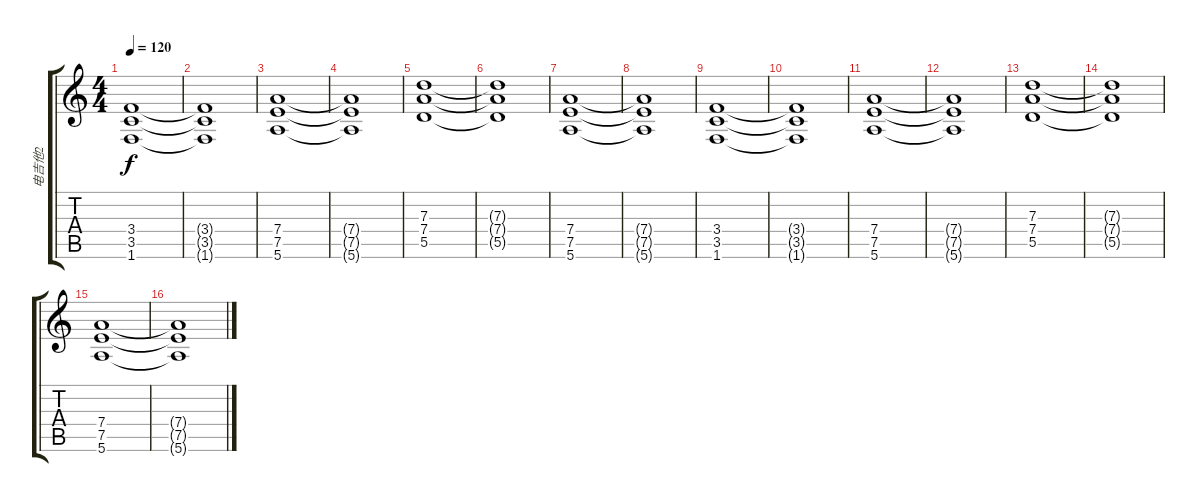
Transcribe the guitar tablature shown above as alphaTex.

\track ("电吉他2" "电吉他2") {instrument distortionguitar}
\staff {score tabs}
\tuning (E4 B3 G3 D3 A2 E2) {hide}
\ts (4 4)
\tempo 120
\clef g2
\ks c
(3.4 3.5 1.6).1{dy f} |
(3.4{t} 3.5{t} 1.6{t}).1 |
(7.4 7.5 5.6).1 |
(7.4{t} 7.5{t} 5.6{t}).1 |
(7.3 7.4 5.5).1 |
(7.3{t} 7.4{t} 5.5{t}).1 |
(7.4 7.5 5.6).1 |
(7.4{t} 7.5{t} 5.6{t}).1 |
(3.4 3.5 1.6).1 |
(3.4{t} 3.5{t} 1.6{t}).1 |
(7.4 7.5 5.6).1 |
(7.4{t} 7.5{t} 5.6{t}).1 |
(7.3 7.4 5.5).1 |
(7.3{t} 7.4{t} 5.5{t}).1 |
(7.4 7.5 5.6).1 |
(7.4{t} 7.5{t} 5.6{t}).1
